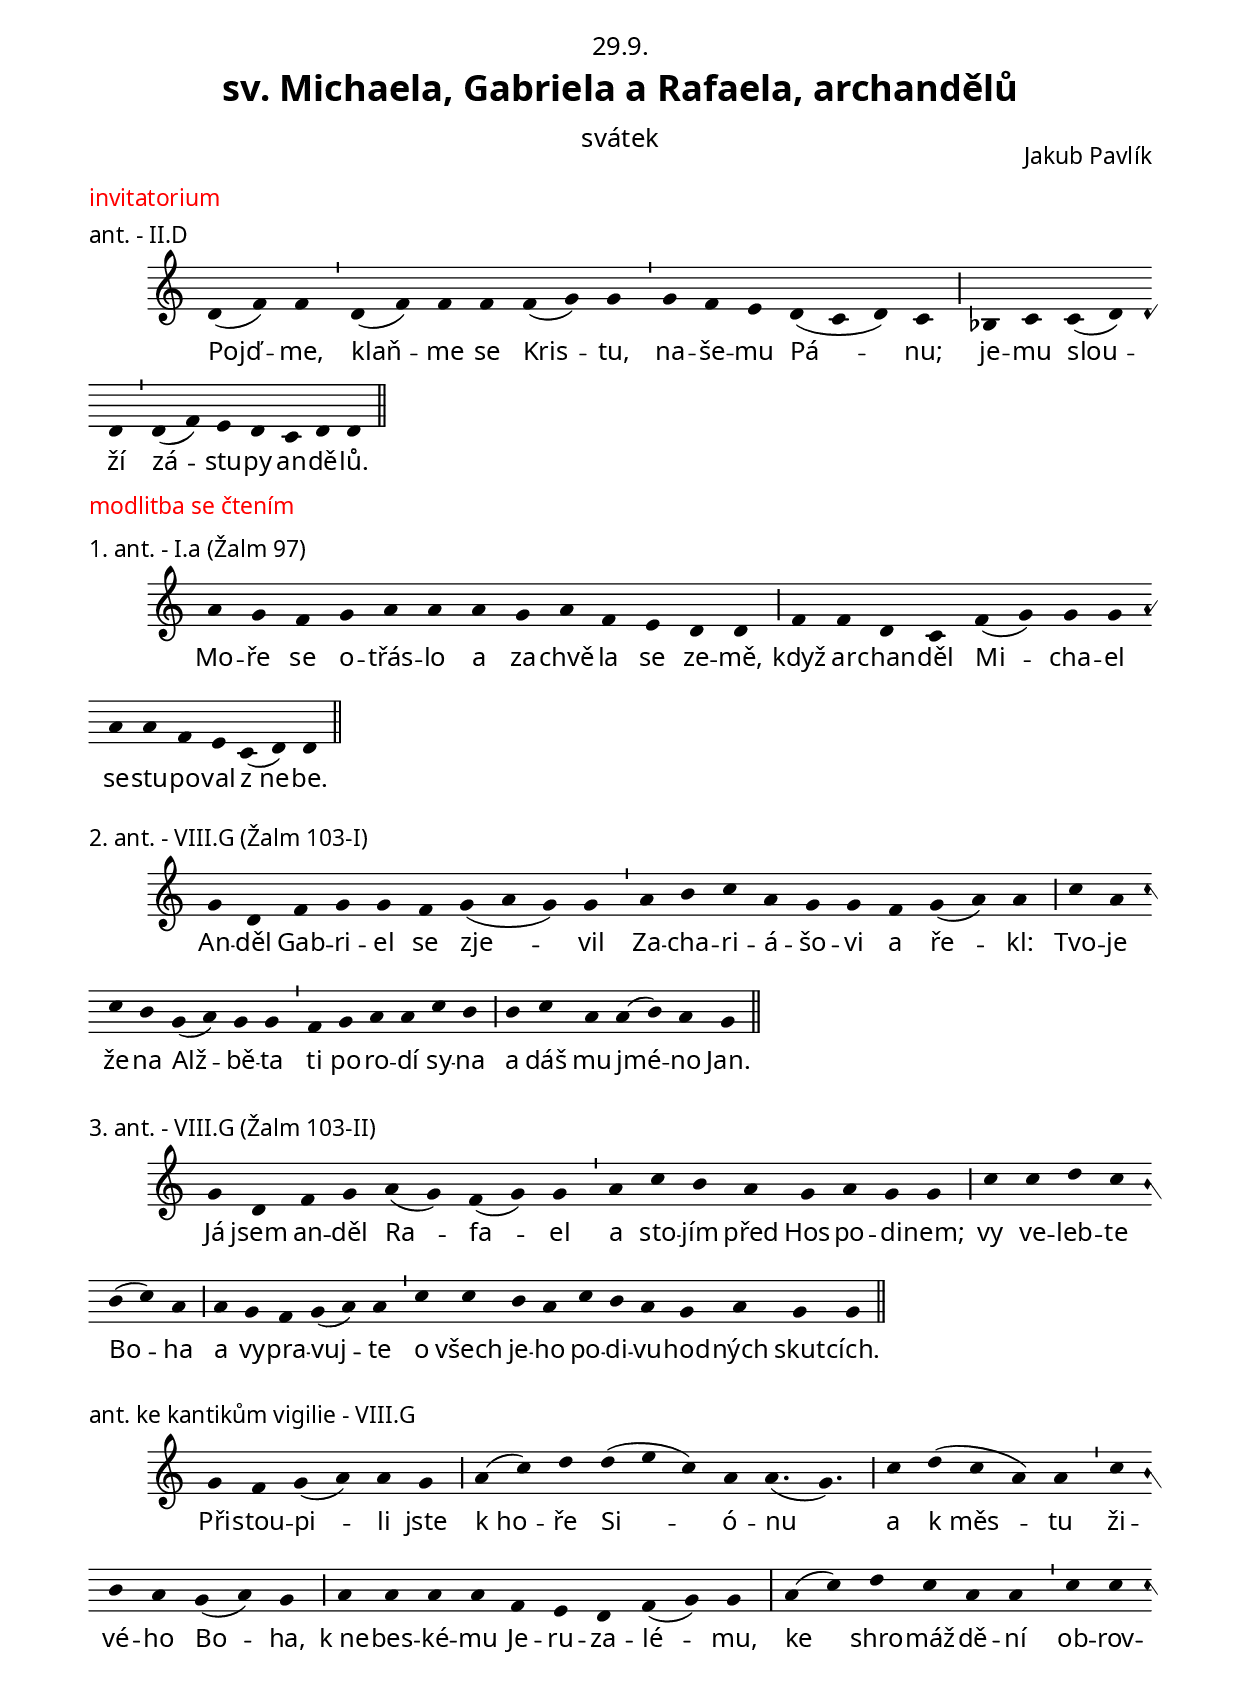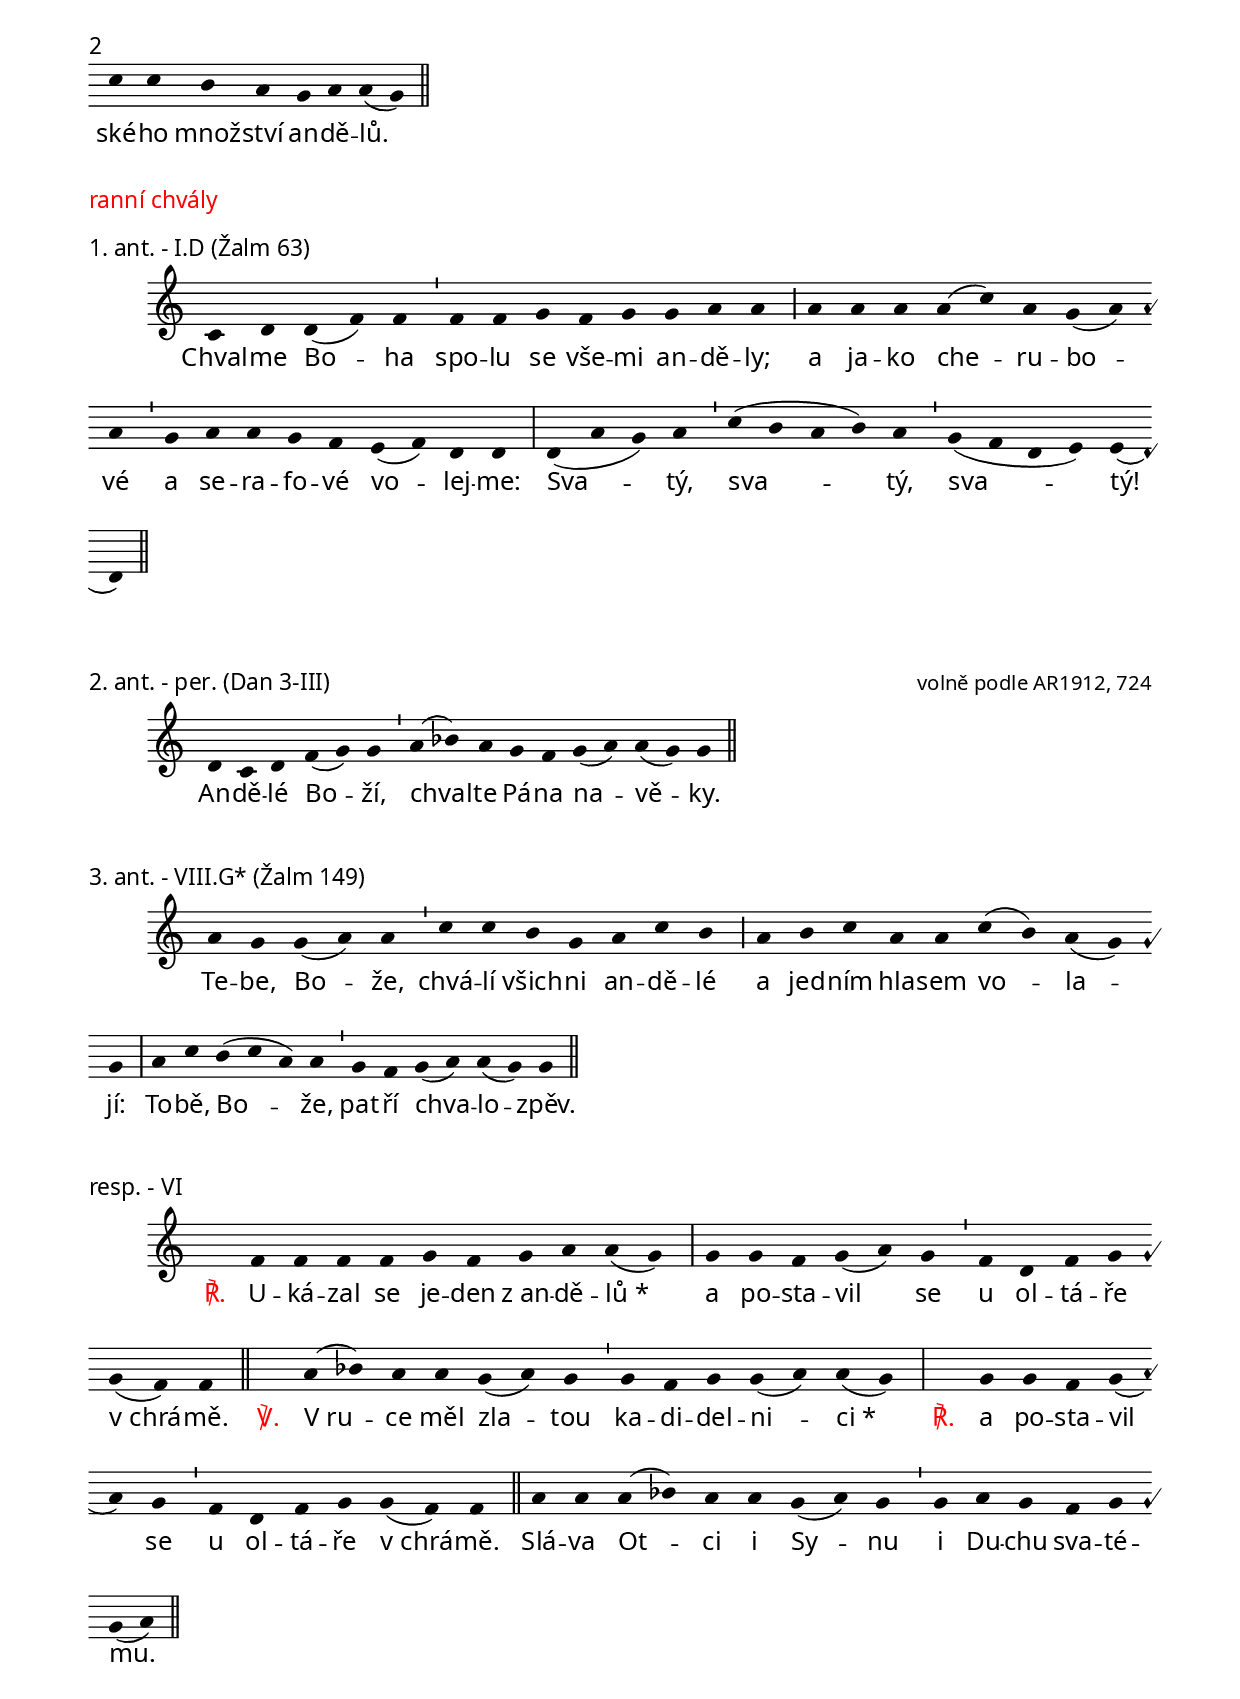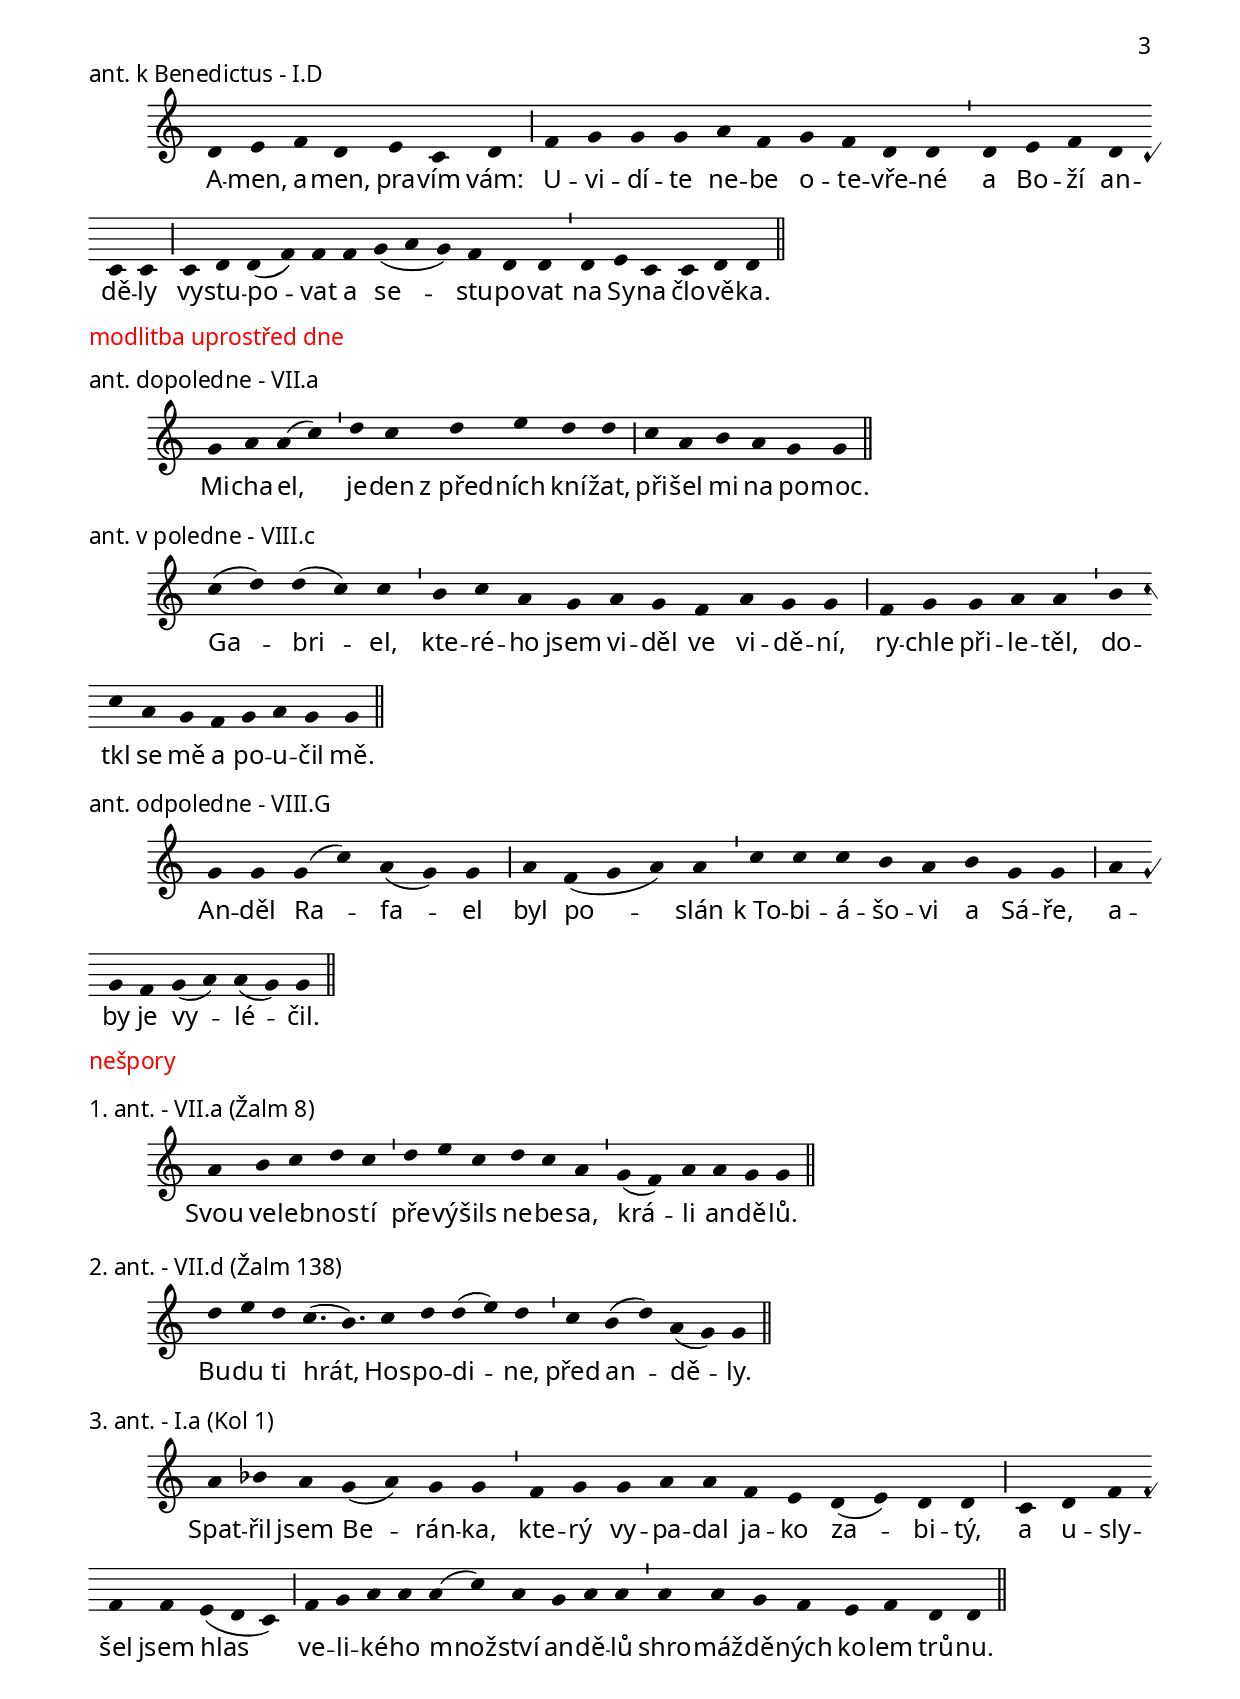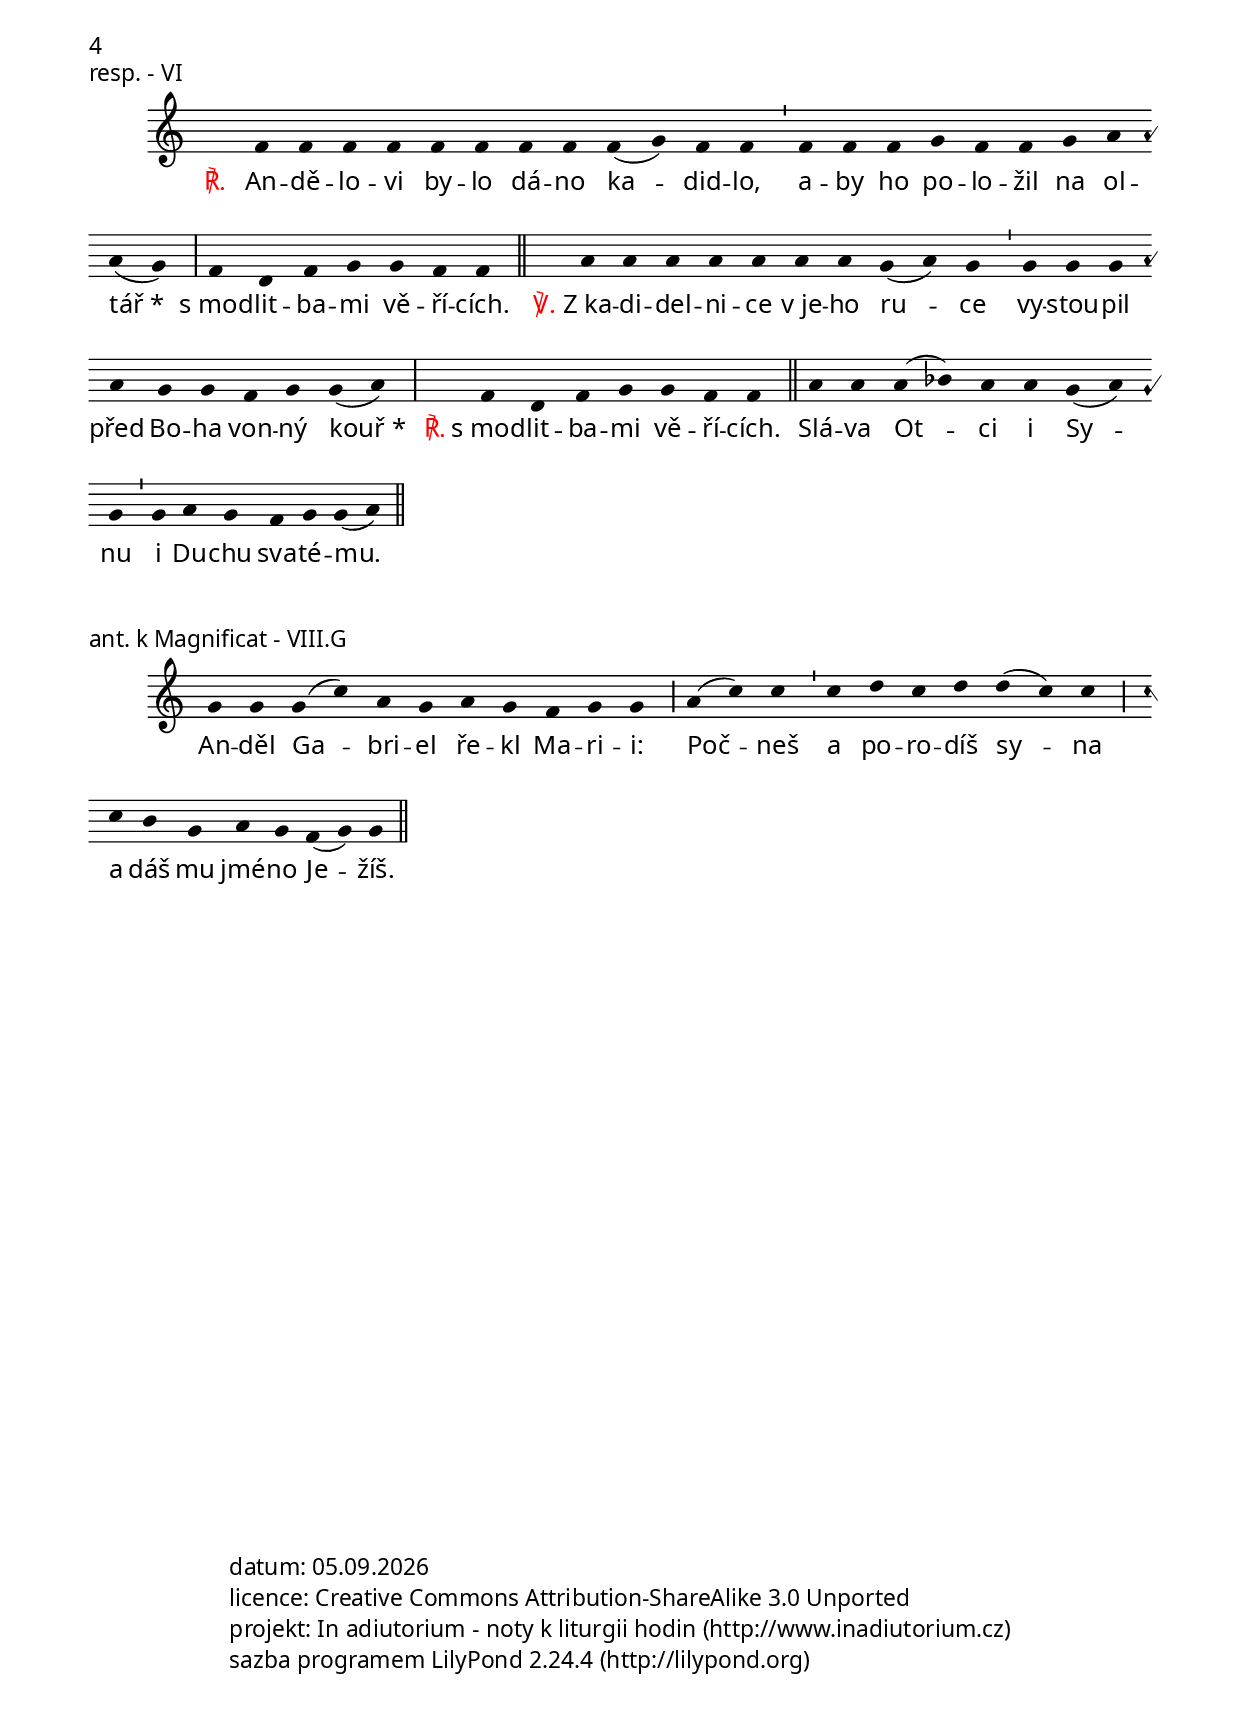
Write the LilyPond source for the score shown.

\version "2.15.40"

\include "../spolecne.ly"
\include "../dilyresponsorii.ly"

\header {
  title = \markup\titleSvatek
            "sv. Michaela, Gabriela a Rafaela, archandělů"
            svátek
            29.9.
  composer = "Jakub Pavlík"
}

\markup {\nadpisHodinka {"invitatorium"}}

\score {
  \relative c' {
    \choralniRezim
    d4( f) f \barMin d( f) f f f( g) g \barMin
    g f e d( c d) c \barMaior
    bes c c( d) d \barMin d( f) e d c d d \barFinalis
  }
  \addlyrics {
    Pojď -- me, klaň -- me se Kris -- tu,
    na -- še -- mu Pá -- nu;
    je -- mu slou -- ží zá -- stu -- py an -- dě -- lů.
  }
  \header {
    quid = "ant."
    modus = "II"
    differentia = "D"
    psalmus = ""
    fial = "pust_svatytyden.ly#invit?zacatek=12"
    id = "invit"
    piece = \markup {\sestavTitulekBezZalmu}
  }
}

\markup {\nadpisHodinka {"modlitba se čtením"}}

\score {
  \relative c'' {
    \choralniRezim
    a4 g f g a a
    a g a f e d d \barMaior
    f f d c f( g) g g
    a a f e c( d) d \barFinalis
  }
  \addlyrics {
    Mo -- ře se o -- třás -- lo
    a za -- chvě -- la se ze -- mě,
    když ar -- chan -- děl Mi -- cha -- el
    se -- stu -- po -- val z_ne -- be.
  }
  \header {
    quid = "1. ant."
    modus = "I"
    differentia = "a"
    psalmus = "Žalm 97"
    id = "mc-a1"
    piece = \markup {\sestavTitulek}
  }
}

\score {
  \relative c'' {
    \choralniRezim
    g4 d f g g f g( a g) g \barMin
    a b c a g g f g( a) a \barMaior
    c a c b g( a) g g \barMin
    f g a a c b \barMaior
    b c a a( b) a g \barFinalis
  }
  \addlyrics {
    An -- děl Gab -- ri -- el se zje -- vil
    Za -- cha -- ri -- á -- šo -- vi a ře -- kl:
    Tvo -- je že -- na Alž -- bě -- ta
    ti po -- ro -- dí sy -- na
    a dáš mu jmé -- no Jan.
  }
  \header {
    quid = "2. ant."
    modus = "VIII"
    differentia = "G"
    psalmus = "Žalm 103-I"
    id = "mc-a2"
    piece = \markup {\sestavTitulek}
  }
}

\score {
  \relative c'' {
    \choralniRezim
    g4 d f g a( g) f( g) g \barMin
    a c b a g a g g \barMaior
    c c d c b( c) a \barMaior
    a g f g( a) a \barMin
    c c b a c b a g a g g \barFinalis
  }
  \addlyrics {
    Já jsem an -- děl Ra -- fa -- el
    a sto -- jím před Hos -- po -- di -- nem;
    vy ve -- leb -- te Bo -- ha
    a vy -- pra -- vuj -- te
    o všech je -- ho po -- di -- vu -- hod -- ných skut -- cích.
  }
  \header {
    quid = "3. ant."
    modus = "VIII"
    differentia = "G"
    psalmus = "Žalm 103-II"
    id = "mc-a3"
    piece = \markup {\sestavTitulek}
  }
}

\score {
  \relative c'' {
    \choralniRezim
    g4 f g( a) a g \barMaior
    a( c) d d( e c) a a4.( g) \barMaior
    c4 d( c a) a \barMin c b a g( a) g \barMaior
    a a a a f e d f( g) g \barMax
    a( c) d c a a \barMin
    c c c c b a g a a( g) \barFinalis
  }
  \addlyrics {
    Při -- stou -- pi -- li jste k_ho -- ře Si -- ó -- nu
    a k_měs -- tu ži -- vé -- ho Bo -- ha,
    k_ne -- bes -- ké -- mu Je -- ru -- za -- lé -- mu,
    ke shro -- máž -- dě -- ní
    ob -- rov -- ské -- ho množ -- ství an -- dě -- lů.
  }
  \header {
    quid = "ant. ke kantikům vigilie"
    modus = "VIII"
    differentia = "G"
    psalmus = ""
    placet = "zdrojová antifona se změnila"
    fial = "antifony/velikonoce_tyden2_3utery.ly#rch-a1?delsi_text"
    id = "mc-avig"
    piece = \markup {\sestavTitulekBezZalmu}
  }
}

\markup {\nadpisHodinka {"ranní chvály"}}

\score {
  \relative c' {
    \choralniRezim
    c4 d d( f) f \barMin
    f f g f g g a a \barMaior
    a a a a( c) a g( a) a \barMin g a a g f e( f) d d \barMax
    d4( a' g) a \barMin c( b a b) a \barMin g( f d e) e( d) \barFinalis
  }
  \addlyrics {
    Chval -- me Bo -- ha
    spo -- lu se vše -- mi an -- dě -- ly;
    a ja -- ko che -- ru -- bo -- vé a se -- ra -- fo -- vé vo -- lej -- me:
    Sva -- tý, sva -- tý, sva -- tý!
  }
  \header {
    quid = "1. ant."
    modus = "I"
    differentia = "D"
    psalmus = "Žalm 63"
    id = "rch-a1"
    piece = \markup {\sestavTitulek}
  }
}

\score {
  \relative c' {
    \choralniRezim
    d4 c d f( g) g \barMin
    a( bes) a g f g( a) a( g) g \barFinalis
  }
  \addlyrics {
    An -- dě -- lé Bo -- ží,
    chval -- te Pá -- na na -- vě -- ky.
  }
  \header {
    fons_externus = "volně podle AR1912, 724"
    quid = "2. ant."
    modus = "per"
    differentia = ""
    psalmus = "Dan 3-III"
    fial = "commune/commune_panna.ly#rch-aben3?-aleluja&konec=11"
    id = "rch-a2"
    piece = \markup {\sestavTitulek}
  }
}

\score {
  \relative c'' {
    \choralniRezim
    a4 g g( a) a \barMin
    c c b g a c b \barMaior
    a b c a a c( b) a( g) g \barMax
    a c b( c a) a \barMin g f g( a) a( g) g \barFinalis
  }
  \addlyrics {
    Te -- be, Bo -- že,
    chvá -- lí všich -- ni an -- dě -- lé
    a jed -- ním hla -- sem vo -- la -- jí:
    To -- bě, Bo -- že, pat -- ří chva -- lo -- zpěv.
  }
  \header {
    quid = "3. ant."
    modus = "VIII"
    differentia = "G*"
    psalmus = "Žalm 149"
    id = "rch-a3"
    piece = \markup {\sestavTitulek}
  }
}

\score {
  \relative c' {
    \choralniRezim

    % R
    \neviditelna f
    f4 f f f g f g a a( g) \barMax
    g g f g( a) g \barMin f d f g g( f) f \barFinalis
    % V
    \neviditelna a
    a4( bes) a a g( a) g \barMin g f g g( a) a( g) \barMax
    % R
    \neviditelna a
    g g f g( a) g \barMin f d f g g( f) f \barFinalis
    % Slava
    \respVIdoxologie \barFinalis
  }
  \addlyrics {
    \Response U -- ká -- zal se je -- den z_an -- dě -- lů_*
    a po -- sta -- vil se u ol -- tá -- ře v_chrá -- mě.
    \Verse V_ru -- ce měl zla -- tou ka -- di -- del -- ni -- ci_*
    \Response a po -- sta -- vil se u ol -- tá -- ře v_chrá -- mě.
    \textRespDoxologie
  }
  \header {
    quid = "resp."
    modus = "VI"
    id = "rch-r"
    piece = \markup {\sestavTitulekResp}
  }
}

\score {
  \relative c' {
    \choralniRezim
    d4 e f d e c d \barMaior
    f g g g a f g f d d \barMin
    d e f d c c \barMaior
    c d d( f) f f g( a g) f d d \barMin
    d e c c d d \barFinalis
  }
  \addlyrics {
    A -- men, a -- men, pra -- vím vám:
    U -- vi -- dí -- te ne -- be o -- te -- vře -- né
    a Bo -- ží an -- dě -- ly
    vy -- stu -- po -- vat a se -- stu -- po -- vat
    na Sy -- na člo -- vě -- ka.
  }
  \header {
    quid = "ant. k Benedictus"
    modus = "I"
    differentia = "D"
    psalmus = ""
    id = "rch-aben"
    piece = \markup {\sestavTitulekBezZalmu}
  }
}

\markup {\nadpisHodinka {"modlitba uprostřed dne"}}

\score {
  \relative c'' {
    \choralniRezim
    g4 a a( c) \barMin
    d c d e d d \barMaior
    c a b a g g \barFinalis
  }
  \addlyrics {
    Mi -- cha -- el,
    je -- den z_před -- ních kní -- žat,
    při -- šel mi na po -- moc.
  }
  \header {
    quid = "ant. dopoledne"
    modus = "VII"
    differentia = "a"
    psalmus = ""
    id = "tercie"
    piece = \markup {\sestavTitulekBezZalmu}
  }
}

\score {
  \relative c'' {
    \choralniRezim
    c4( d) d( c) c \barMin
    b c a g a g f a g g \barMaior
    f g g a a \barMin
    b c a g f g a g g \barFinalis
  }
  \addlyrics {
    Ga -- bri -- el,
    kte -- ré -- ho jsem vi -- děl ve vi -- dě -- ní,
    ry -- chle při -- le -- těl,
    do -- tkl se mě a po -- u -- čil mě.
  }
  \header {
    quid = "ant. v poledne"
    modus = "VIII"
    differentia = "c"
    psalmus = ""
    id = "sexta"
    piece = \markup {\sestavTitulekBezZalmu}
  }
}

\score {
  \relative c'' {
    \choralniRezim
    g4 g g( c) a( g) g \barMaior
    a f( g a) a \barMin c c c b a b g g \barMaior
    a g f g( a) a( g) g \barFinalis
  }
  \addlyrics {
    An -- děl Ra -- fa -- el
    byl po -- slán k_To -- bi -- á -- šo -- vi a Sá -- ře,
    a -- by je vy -- lé -- čil.
  }
  \header {
    quid = "ant. odpoledne"
    modus = "VIII"
    differentia = "G"
    psalmus = ""
    fial = "sanktoral/0319josef.ly#1ne-a2?zacatek=8"
    id = "nona"
    piece = \markup {\sestavTitulekBezZalmu}
  }
}

\markup {\nadpisHodinka {"nešpory"}}

\score {
  \relative c'' {
    \choralniRezim
    a4 b c d c \barMin
    d e c d c a \barMin
    g( f) a a g g \barFinalis
  }
  \addlyrics {
    Svou ve -- leb -- nos -- tí
    pře -- vý -- šils ne -- be -- sa,
    krá -- li an -- dě -- lů.
  }
  \header {
    quid = "1. ant."
    modus = "VII"
    differentia = "a"
    psalmus = "Žalm 8"
    id = "ne-a1"
    piece = \markup {\sestavTitulek}
  }
}

\score {
  \relative c'' {
    \choralniRezim
    d4 e d c4.( b) c4 d d( e) d \barMin c b( d) a( g) g \barFinalis
  }
  \addlyrics {
    Bu -- du ti hrát, Hos -- po -- di -- ne, před an -- dě -- ly.
  }
  \header {
    quid = "2. ant."
    modus = "VII"
    differentia = "d"
    psalmus = "Žalm 138"
    fial = "antifony/tyden4_3utery.ly#ne-ant2"
    id = "ne-a2"
    piece = \markup {\sestavTitulek}
  }
}

\score {
  \relative c'' {
    \choralniRezim
    a4 bes a g( a) g g \barMin
    f g g a a f e d( e) d d \barMaior
    c d f f f e( d c) \barMaior
    f g a a a( c) a g a a \barMin
    a a g f e f d d \barFinalis
  }
  \addlyrics {
    Spat -- řil jsem Be -- rán -- ka,
    kte -- rý vy -- pa -- dal ja -- ko za -- bi -- tý,
    a u -- sly -- šel jsem hlas
    ve -- li -- ké -- ho množ -- ství an -- dě -- lů
    shro -- máž -- dě -- ných ko -- lem trů -- nu.
  }
  \header {
    quid = "3. ant."
    modus = "I"
    differentia = "a"
    psalmus = "Kol 1"
    id = "ne-a3"
    piece = \markup {\sestavTitulek}
  }
}

\score {
  \relative c' {
    \choralniRezim

    % R
    \neviditelna d
    f4 f f f f f f f f( g) f f \barMin
    f f f g f f g a a( g) \barMax
    f d f g g f f \barFinalis
    % V
    \neviditelna a
    a4 a a a a a a g( a) g \barMin g g g a g g f g g( a) \barMax
    % R
    \neviditelna a
    f d f g g f f \barFinalis
    % Slava
    \respVIdoxologie \barFinalis
  }
  \addlyrics {
    \Response An -- dě -- lo -- vi by -- lo dá -- no ka -- did -- lo,
    a -- by ho po -- lo -- žil na ol -- tář_*
    s_mod -- lit -- ba -- mi vě -- ří -- cích.
    \Verse Z_ka -- di -- del -- ni -- ce v_je -- ho ru -- ce
    vy -- stou -- pil před Bo -- ha von -- ný kouř_*
    \Response s_mod -- lit -- ba -- mi vě -- ří -- cích.
    \textRespDoxologie
  }
  \header {
    quid = "resp."
    modus = "VI"
    id = "ne-r"
    piece = \markup {\sestavTitulekResp}
  }
}

\score {
  \relative c'' {
    \choralniRezim
    g4 g g( c) a g a g f g g \barMaior
    a( c) c \barMin c d c d d( c) c \barMaior
    c b g a g f( g) g \barFinalis
  }
  \addlyrics {
    An -- děl Ga -- bri -- el ře -- kl Ma -- ri -- i:
    Poč -- neš
    a po -- ro -- díš sy -- na
    a dáš mu jmé -- no Je -- žíš.
  }
  \header {
    quid = "ant. k Magnificat"
    modus = "VIII"
    differentia = "G"
    psalmus = ""
    id = "ne-amag"
    piece = \markup {\sestavTitulekBezZalmu}
  }
}
